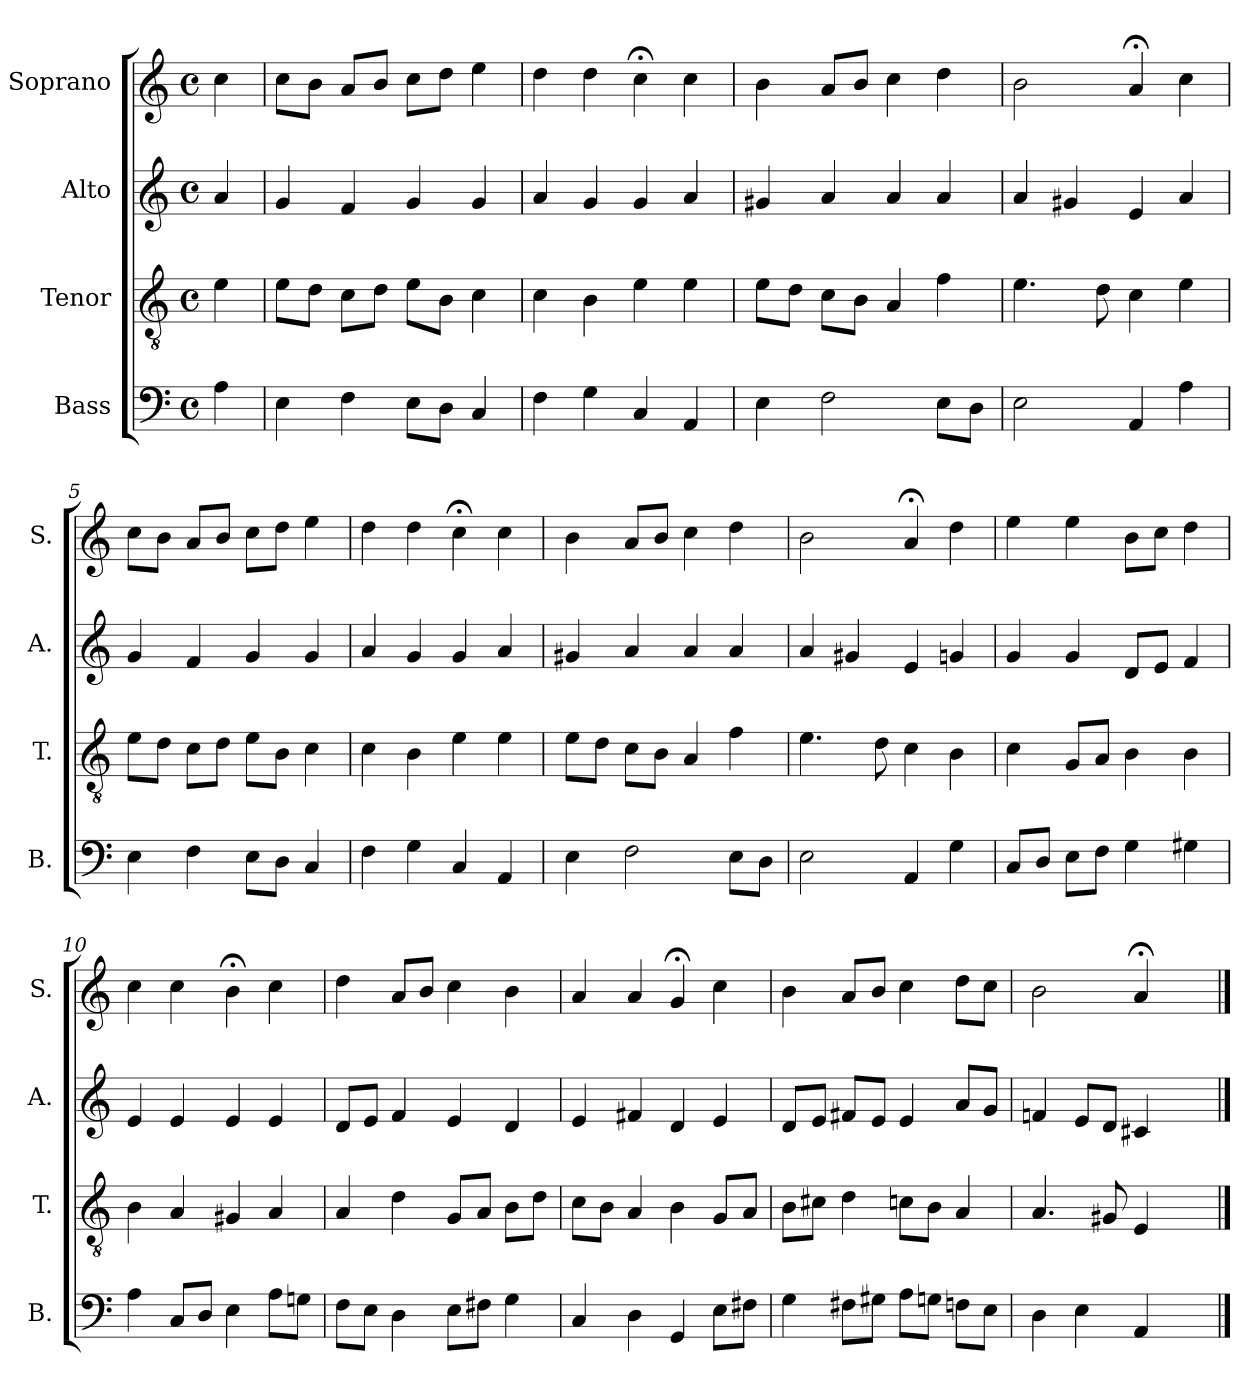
**kern	**kern	**kern	**kern
*part4	*part3	*part2	*part1
*staff4	*staff3	*staff2	*staff1
*I"Bass	*I"Tenor	*I"Alto	*I"Soprano
*I'B.	*I'T.	*I'A.	*I'S.
*clefF4	*clefGv2	*clefG2	*clefG2
*k[]	*k[]	*k[]	*k[]
*M4/4	*M4/4	*M4/4	*M4/4
*met(c)	*met(c)	*met(c)	*met(c)
*MM96	*MM96	*MM96	*MM96
=	=	=	=
4A\	4e\	4a/	4cc\
=1	=1	=1	=1
4E\	8e\L	4g/	8cc\L
.	8d\J	.	8b\J
4F\	8c\L	4f/	8a/L
.	8d\J	.	8b/J
8E\L	8e\L	4g/	8cc\L
8D\J	8B\J	.	8dd\J
4C/	4c\	4g/	4ee\
=2	=2	=2	=2
4F\	4c\	4a/	4dd\
4G\	4B\	4g/	4dd\
4C/	4e\	4g/	4cc;<\
4AA/	4e\	4a/	4cc\
=3	=3	=3	=3
4E\	8e\L	4g#X/	4b\
.	8d\J	.	.
2F\	8c\L	4a/	8a/L
.	8B\J	.	8b/J
.	4A/	4a/	4cc\
8E\L	4f\	4a/	4dd\
8D\J	.	.	.
=4	=4	=4	=4
2E\	4.e\	4a/	2b\
.	.	4g#X/	.
.	8d\	.	.
4AA/	4c\	4e/	4a;</
4A\	4e\	4a/	4cc\
=5	=5	=5	=5
4E\	8e\L	4g/	8cc\L
.	8d\J	.	8b\J
4F\	8c\L	4f/	8a/L
.	8d\J	.	8b/J
8E\L	8e\L	4g/	8cc\L
8D\J	8B\J	.	8dd\J
4C/	4c\	4g/	4ee\
!!LO:LB:g=z
=6	=6	=6	=6
4F\	4c\	4a/	4dd\
4G\	4B\	4g/	4dd\
4C/	4e\	4g/	4cc;<\
4AA/	4e\	4a/	4cc\
=7	=7	=7	=7
4E\	8e\L	4g#X/	4b\
.	8d\J	.	.
2F\	8c\L	4a/	8a/L
.	8B\J	.	8b/J
.	4A/	4a/	4cc\
8E\L	4f\	4a/	4dd\
8D\J	.	.	.
=8	=8	=8	=8
2E\	4.e\	4a/	2b\
.	.	4g#X/	.
.	8d\	.	.
4AA/	4c\	4e/	4a;</
4G\	4B\	4gn/	4dd\
=9	=9	=9	=9
8C/L	4c\	4g/	4ee\
8D/J	.	.	.
8E\L	8G/L	4g/	4ee\
8F\J	8A/J	.	.
4G\	4B\	8d/L	8b\L
.	.	8e/J	8cc\J
4G#X\	4B\	4f/	4dd\
=10	=10	=10	=10
4A\	4B\	4e/	4cc\
8C/L	4A/	4e/	4cc\
8D/J	.	.	.
4E\	4G#X/	4e/	4b;<\
8A\L	4A/	4e/	4cc\
8Gn\J	.	.	.
!!LO:LB:g=z
=11	=11	=11	=11
8F\L	4A/	8d/L	4dd\
8E\J	.	8e/J	.
4D\	4d\	4f/	8a/L
.	.	.	8b/J
8E\L	8G/L	4e/	4cc\
8F#X\J	8A/J	.	.
4G\	8B\L	4d/	4b\
.	8d\J	.	.
=12	=12	=12	=12
4C/	8c\L	4e/	4a/
.	8B\J	.	.
4D\	4A/	4f#X/	4a/
4GG/	4B\	4d/	4g;</
8E\L	8G/L	4e/	4cc\
8F#X\J	8A/J	.	.
=13	=13	=13	=13
4G\	8B\L	8d/L	4b\
.	8c#X\J	8e/J	.
8F#X\L	4d\	8f#X/L	8a/L
8G#X\J	.	8e/J	8b/J
8A\L	8cn\L	4e/	4cc\
8Gn\J	8B\J	.	.
8Fn\L	4A/	8a/L	8dd\L
8E\J	.	8g/J	8cc\J
=14	=14	=14	=14
4D\	4.A/	4fn/	2b\
4E\	.	8e/L	.
.	8G#X/	8d/J	.
4AA/	4E/	4c#X/	4a;</
4ryy	4ryy	4ryy	4ryy
==	==	==	==
*-	*-	*-	*-
